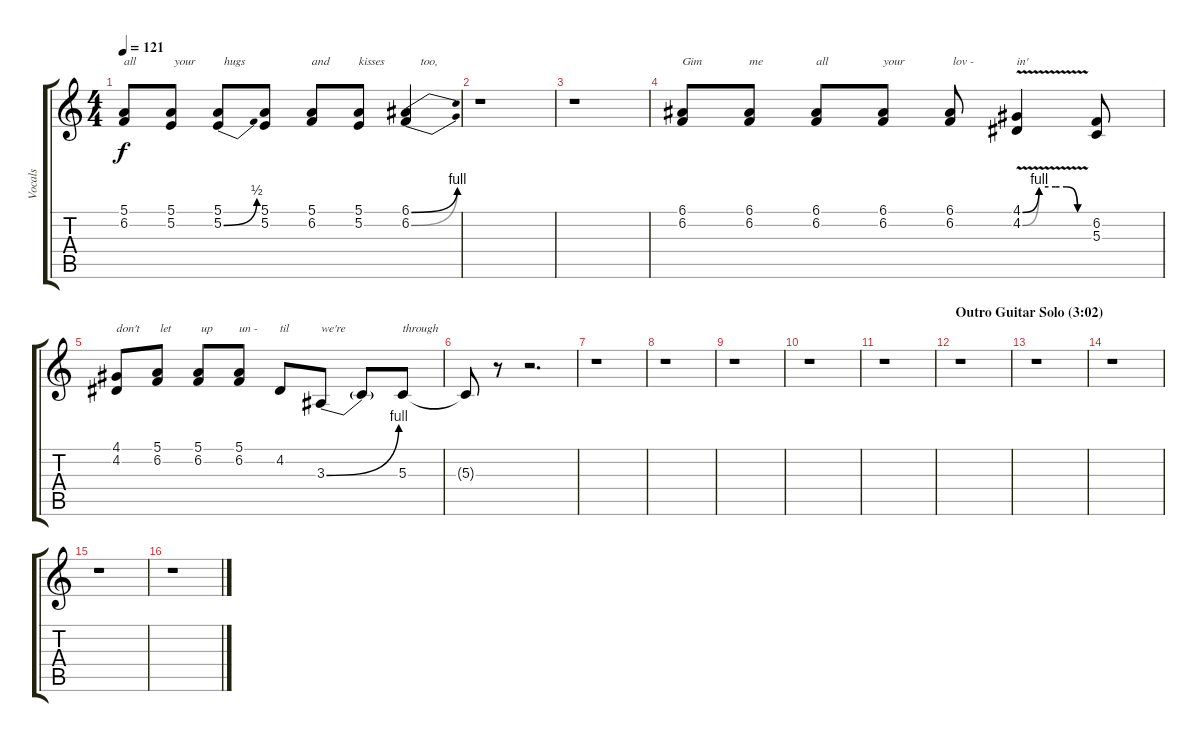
\track ("Vocals" "Vocals") {instrument tenorsax}
\staff {score tabs}
\tuning (E4 B3 G3 D3 A2 E2) {hide}
\ts (4 4)
\tempo 121
\clef g2
\ks c
(5.1 6.2).8{txt "all" dy f} (5.1 5.2).8{txt " your"} (5.1 5.2{be (bend 0 0 60 2)}).8{txt "  hugs "} (5.1 5.2).8 (5.1 6.2).8{txt "and"} (5.1 5.2).8{txt "kisses"} (6.1{be (bend 0 0 60 4)} 6.2{be (bend 0 0 60 4)}).4{txt "     too,"} |
r.1 |
r.1 |
(6.1 6.2).8{txt "Gim"} (6.1 6.2).8{txt "me "} (6.1 6.2).8{txt "all "} (6.1 6.2).8{txt "your "} (6.1 6.2).8{txt " lov -"} (4.1{be (custom 0 0 15 4 30 4 40 4 50 0 60 0)} 4.2{be (custom 0 0 15 4 30 4 40 4 50 0 60 0) v}).4{txt "in'"} (6.2 5.3).8 |
(4.1 4.2).8{txt "don't "} (5.1 6.2).8{txt " let "} (5.1 6.2).8{txt " up "} (5.1 6.2).8{txt "un -"} 4.2.8{txt "til "} 3.3{be (bend 0 0 60 4)}.8{txt "we're "} 3.3{t}.8 5.3.8{txt "through"} |
5.3{t}.8 r.8 r.2{d} |
r.1 |
r.1 |
r.1 |
r.1 |
r.1 |
\section ("" "Outro Guitar Solo (3:02)")
r.1 |
r.1 |
r.1 |
r.1 |
r.1
